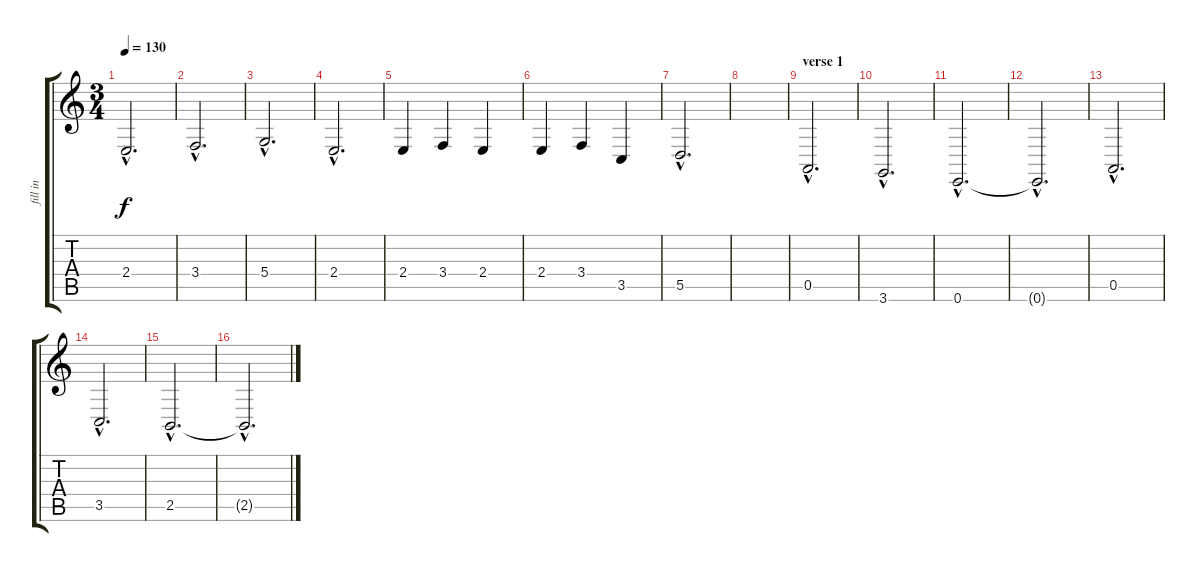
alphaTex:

\track ("fill in" "fill in") {instrument cello}
\staff {score tabs}
\tuning (E4 B3 G3 D3 A2 E2) {hide}
\ts (3 4)
\tempo 130
\clef g2
\ks c
2.4{hac}.2{d dy f} |
3.4{hac}.2{d} |
5.4{hac}.2{d} |
2.4{hac}.2{d} |
2.4.4 3.4.4 2.4.4 |
2.4.4 3.4.4 3.5.4 |
5.5{hac}.2{d} |
|
\section ("" "verse 1")
0.5{hac}.2{d} |
3.6{hac}.2{d} |
0.6{hac}.2{d} |
0.6{hac t}.2{d} |
0.5{hac}.2{d} |
3.5{hac}.2{d} |
2.5{hac}.2{d} |
2.5{hac t}.2{d}
